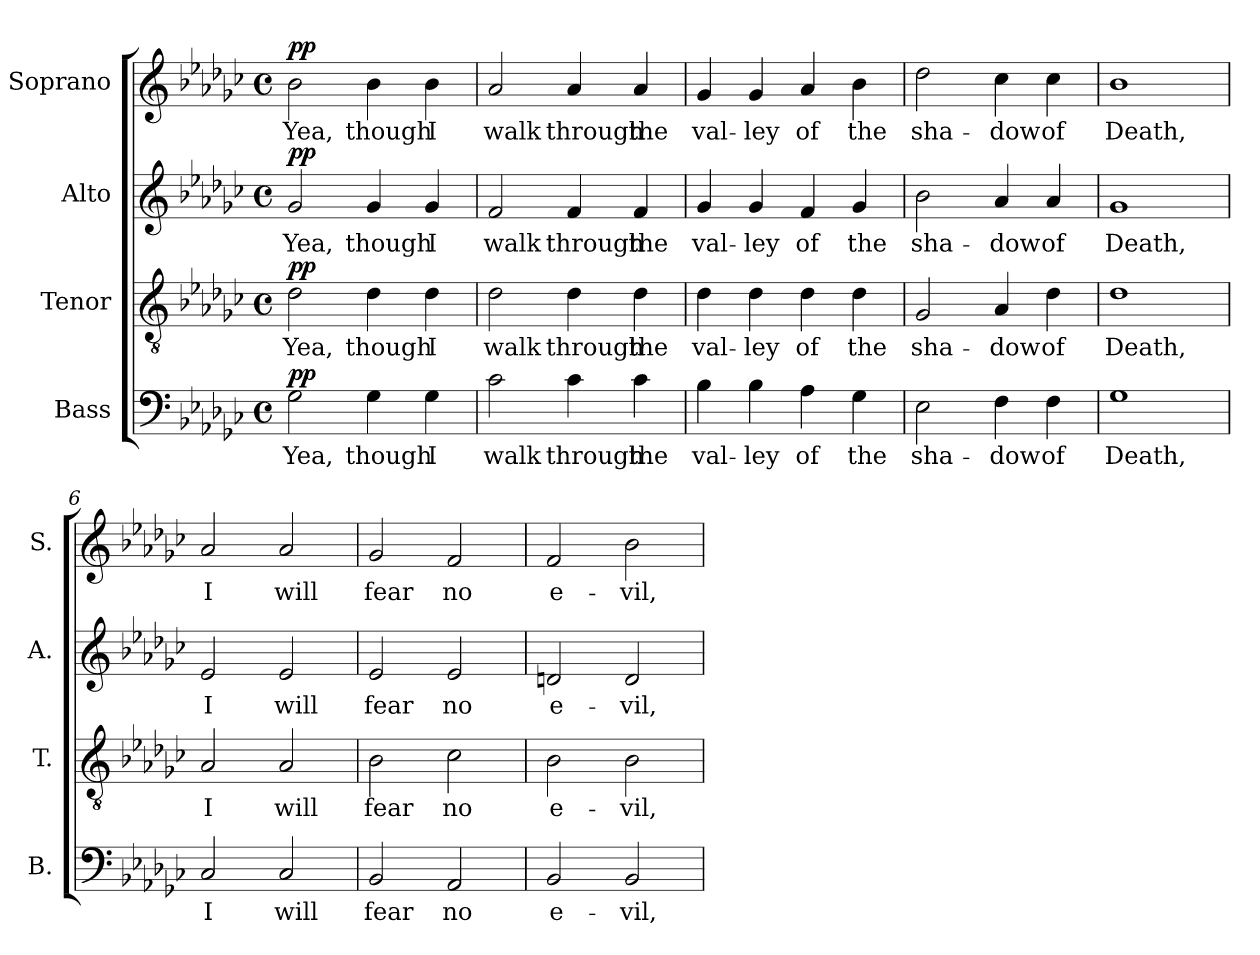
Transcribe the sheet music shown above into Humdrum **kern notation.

**kern	**text	**dynam	**kern	**text	**dynam	**kern	**text	**dynam	**kern	**text	**dynam
*part4	*part4	*part4	*part3	*part3	*part3	*part2	*part2	*part2	*part1	*part1	*part1
*staff4	*staff4	*staff4	*staff3	*staff3	*staff3	*staff2	*staff2	*staff2	*staff1	*staff1	*staff1
*I"Bass	*	*	*I"Tenor	*	*	*I"Alto	*	*	*I"Soprano	*	*
*I'B.	*	*	*I'T.	*	*	*I'A.	*	*	*I'S.	*	*
!!LO:PB:g=z
*clefF4	*	*	*clefGv2	*	*	*clefG2	*	*	*clefG2	*	*
*	*	*	*ITrd7c12	*	*	*	*	*	*	*	*
*k[b-e-a-d-g-c-]	*	*	*k[b-e-a-d-g-c-]	*	*	*k[b-e-a-d-g-c-]	*	*	*k[b-e-a-d-g-c-]	*	*
*G-:	*	*	*G-:	*	*	*G-:	*	*	*G-:	*	*
*M4/4	*	*	*M4/4	*	*	*M4/4	*	*	*M4/4	*	*
*met(c)	*	*	*met(c)	*	*	*met(c)	*	*	*met(c)	*	*
*MM80	*	*	*MM80	*	*	*MM80	*	*	*MM80	*	*
=1	=1	=1	=1	=1	=1	=1	=1	=1	=1	=1	=1
!	!LO:LY:b:color=#000000	!	!	!	!	!	!	!	!	!	!
!	!	!	!	!LO:LY:b:color=#000000	!	!	!	!	!	!	!
!	!	!	!	!	!	!	!LO:LY:b:color=#000000	!	!	!	!
!	!	!	!	!	!	!	!	!	!	!LO:LY:b:color=#000000	!
2G-i\	Yea,	pp	2D-i\	Yea,	pp	2g-i/	Yea,	pp	2b-i\	Yea,	pp
!	!LO:LY:b:color=#000000	!	!	!	!	!	!	!	!	!	!
!	!	!	!	!LO:LY:b:color=#000000	!	!	!	!	!	!	!
!	!	!	!	!	!	!	!LO:LY:b:color=#000000	!	!	!	!
!	!	!	!	!	!	!	!	!	!	!LO:LY:b:color=#000000	!
4G-i\	though	.	4D-i\	though	.	4g-i/	though	.	4b-i\	though	.
!	!LO:LY:b:color=#000000	!	!	!	!	!	!	!	!	!	!
!	!	!	!	!LO:LY:b:color=#000000	!	!	!	!	!	!	!
!	!	!	!	!	!	!	!LO:LY:b:color=#000000	!	!	!	!
!	!	!	!	!	!	!	!	!	!	!LO:LY:b:color=#000000	!
4G-i\	I	.	4D-i\	I	.	4g-i/	I	.	4b-i\	I	.
=2	=2	=2	=2	=2	=2	=2	=2	=2	=2	=2	=2
!	!LO:LY:b:color=#000000	!	!	!	!	!	!	!	!	!	!
!	!	!	!	!LO:LY:b:color=#000000	!	!	!	!	!	!	!
!	!	!	!	!	!	!	!LO:LY:b:color=#000000	!	!	!	!
!	!	!	!	!	!	!	!	!	!	!LO:LY:b:color=#000000	!
2c-i\	walk	.	2D-i\	walk	.	2fi/	walk	.	2a-i/	walk	.
!	!LO:LY:b:color=#000000	!	!	!	!	!	!	!	!	!	!
!	!	!	!	!LO:LY:b:color=#000000	!	!	!	!	!	!	!
!	!	!	!	!	!	!	!LO:LY:b:color=#000000	!	!	!	!
!	!	!	!	!	!	!	!	!	!	!LO:LY:b:color=#000000	!
4c-i\	through	.	4D-i\	through	.	4fi/	through	.	4a-i/	through	.
!	!LO:LY:b:color=#000000	!	!	!	!	!	!	!	!	!	!
!	!	!	!	!LO:LY:b:color=#000000	!	!	!	!	!	!	!
!	!	!	!	!	!	!	!LO:LY:b:color=#000000	!	!	!	!
!	!	!	!	!	!	!	!	!	!	!LO:LY:b:color=#000000	!
4c-i\	the	.	4D-i\	the	.	4fi/	the	.	4a-i/	the	.
=3	=3	=3	=3	=3	=3	=3	=3	=3	=3	=3	=3
!	!LO:LY:b:color=#000000	!	!	!	!	!	!	!	!	!	!
!	!	!	!	!LO:LY:b:color=#000000	!	!	!	!	!	!	!
!	!	!	!	!	!	!	!LO:LY:b:color=#000000	!	!	!	!
!	!	!	!	!	!	!	!	!	!	!LO:LY:b:color=#000000	!
4B-i\	val-	.	4D-i\	val-	.	4g-i/	val-	.	4g-i/	val-	.
!	!LO:LY:b:color=#000000	!	!	!	!	!	!	!	!	!	!
!	!	!	!	!LO:LY:b:color=#000000	!	!	!	!	!	!	!
!	!	!	!	!	!	!	!LO:LY:b:color=#000000	!	!	!	!
!	!	!	!	!	!	!	!	!	!	!LO:LY:b:color=#000000	!
4B-i\	-ley	.	4D-i\	-ley	.	4g-i/	-ley	.	4g-i/	-ley	.
!	!LO:LY:b:color=#000000	!	!	!	!	!	!	!	!	!	!
!	!	!	!	!LO:LY:b:color=#000000	!	!	!	!	!	!	!
!	!	!	!	!	!	!	!LO:LY:b:color=#000000	!	!	!	!
!	!	!	!	!	!	!	!	!	!	!LO:LY:b:color=#000000	!
4A-i\	of	.	4D-i\	of	.	4fi/	of	.	4a-i/	of	.
!	!LO:LY:b:color=#000000	!	!	!	!	!	!	!	!	!	!
!	!	!	!	!LO:LY:b:color=#000000	!	!	!	!	!	!	!
!	!	!	!	!	!	!	!LO:LY:b:color=#000000	!	!	!	!
!	!	!	!	!	!	!	!	!	!	!LO:LY:b:color=#000000	!
4G-i\	the	.	4D-i\	the	.	4g-i/	the	.	4b-i\	the	.
=4	=4	=4	=4	=4	=4	=4	=4	=4	=4	=4	=4
!	!LO:LY:b:color=#000000	!	!	!	!	!	!	!	!	!	!
!	!	!	!	!LO:LY:b:color=#000000	!	!	!	!	!	!	!
!	!	!	!	!	!	!	!LO:LY:b:color=#000000	!	!	!	!
!	!	!	!	!	!	!	!	!	!	!LO:LY:b:color=#000000	!
2E-i\	sha-	.	2GG-i/	sha-	.	2b-i\	sha-	.	2dd-i\	sha-	.
!	!LO:LY:b:color=#000000	!	!	!	!	!	!	!	!	!	!
!	!	!	!	!LO:LY:b:color=#000000	!	!	!	!	!	!	!
!	!	!	!	!	!	!	!LO:LY:b:color=#000000	!	!	!	!
!	!	!	!	!	!	!	!	!	!	!LO:LY:b:color=#000000	!
4Fi\	-dow	.	4AA-i/	-dow	.	4a-i/	-dow	.	4cc-i\	-dow	.
!	!LO:LY:b:color=#000000	!	!	!	!	!	!	!	!	!	!
!	!	!	!	!LO:LY:b:color=#000000	!	!	!	!	!	!	!
!	!	!	!	!	!	!	!LO:LY:b:color=#000000	!	!	!	!
!	!	!	!	!	!	!	!	!	!	!LO:LY:b:color=#000000	!
4Fi\	of	.	4D-i\	of	.	4a-i/	of	.	4cc-i\	of	.
=5	=5	=5	=5	=5	=5	=5	=5	=5	=5	=5	=5
!	!LO:LY:b:color=#000000	!	!	!	!	!	!	!	!	!	!
!	!	!	!	!LO:LY:b:color=#000000	!	!	!	!	!	!	!
!	!	!	!	!	!	!	!LO:LY:b:color=#000000	!	!	!	!
!	!	!	!	!	!	!	!	!	!	!LO:LY:b:color=#000000	!
1G-i	Death,	.	1D-i	Death,	.	1g-i	Death,	.	1b-i	Death,	.
=6	=6	=6	=6	=6	=6	=6	=6	=6	=6	=6	=6
!	!LO:LY:b:color=#000000	!	!	!	!	!	!	!	!	!	!
!	!	!	!	!LO:LY:b:color=#000000	!	!	!	!	!	!	!
!	!	!	!	!	!	!	!LO:LY:b:color=#000000	!	!	!	!
!	!	!	!	!	!	!	!	!	!	!LO:LY:b:color=#000000	!
2C-i/	I	.	2AA-i/	I	.	2e-i/	I	.	2a-i/	I	.
!	!LO:LY:b:color=#000000	!	!	!	!	!	!	!	!	!	!
!	!	!	!	!LO:LY:b:color=#000000	!	!	!	!	!	!	!
!	!	!	!	!	!	!	!LO:LY:b:color=#000000	!	!	!	!
!	!	!	!	!	!	!	!	!	!	!LO:LY:b:color=#000000	!
2C-i/	will	.	2AA-i/	will	.	2e-i/	will	.	2a-i/	will	.
!!LO:LB:g=z
=7	=7	=7	=7	=7	=7	=7	=7	=7	=7	=7	=7
!	!LO:LY:b:color=#000000	!	!	!	!	!	!	!	!	!	!
!	!	!	!	!LO:LY:b:color=#000000	!	!	!	!	!	!	!
!	!	!	!	!	!	!	!LO:LY:b:color=#000000	!	!	!	!
!	!	!	!	!	!	!	!	!	!	!LO:LY:b:color=#000000	!
2BB-i/	fear	.	2BB-i\	fear	.	2e-i/	fear	.	2g-i/	fear	.
!	!LO:LY:b:color=#000000	!	!	!	!	!	!	!	!	!	!
!	!	!	!	!LO:LY:b:color=#000000	!	!	!	!	!	!	!
!	!	!	!	!	!	!	!LO:LY:b:color=#000000	!	!	!	!
!	!	!	!	!	!	!	!	!	!	!LO:LY:b:color=#000000	!
2AA-i/	no	.	2C-i\	no	.	2e-i/	no	.	2fi/	no	.
=8	=8	=8	=8	=8	=8	=8	=8	=8	=8	=8	=8
!	!LO:LY:b:color=#000000	!	!	!	!	!	!	!	!	!	!
!	!	!	!	!LO:LY:b:color=#000000	!	!	!	!	!	!	!
!	!	!	!	!	!	!	!LO:LY:b:color=#000000	!	!	!	!
!	!	!	!	!	!	!	!	!	!	!LO:LY:b:color=#000000	!
2BB-i/	e-	.	2BB-i\	e-	.	2dni/	e-	.	2fi/	e-	.
!	!LO:LY:b:color=#000000	!	!	!	!	!	!	!	!	!	!
!	!	!	!	!LO:LY:b:color=#000000	!	!	!	!	!	!	!
!	!	!	!	!	!	!	!LO:LY:b:color=#000000	!	!	!	!
!	!	!	!	!	!	!	!	!	!	!LO:LY:b:color=#000000	!
2BB-i/	-vil,	.	2BB-i\	-vil,	.	2di/	-vil,	.	2b-i\	-vil,	.
=	=	=	=	=	=	=	=	=	=	=	=
*-	*-	*-	*-	*-	*-	*-	*-	*-	*-	*-	*-
